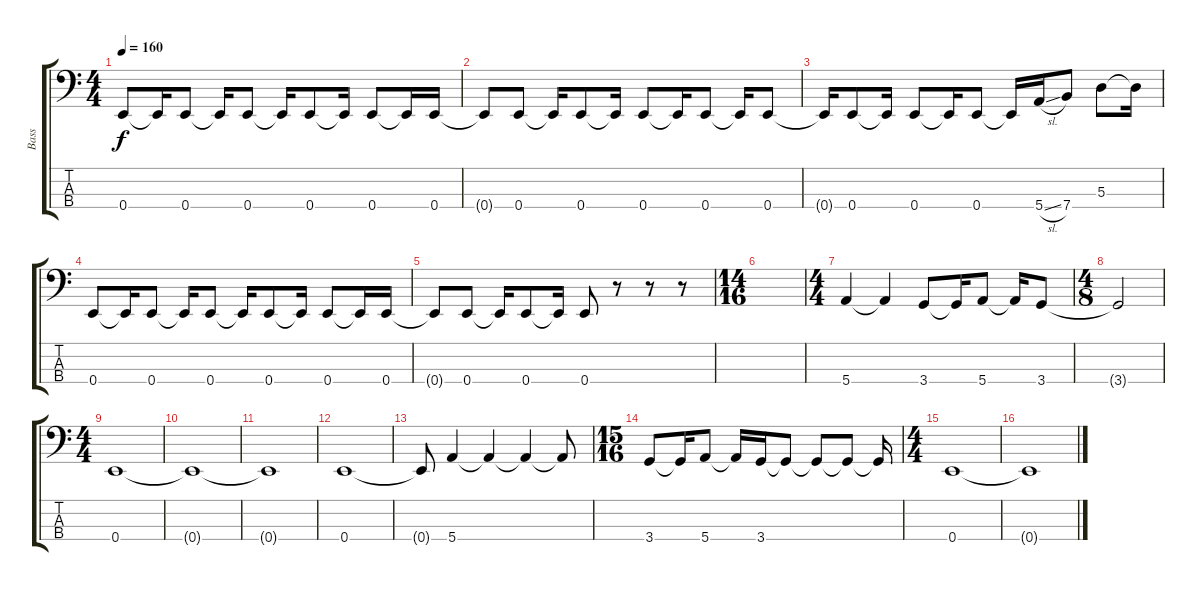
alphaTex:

\track ("Bass" "Bass") {instrument electricbassfinger}
\staff {score tabs}
\tuning (G2 D2 A1 E1) {hide}
\ts (4 4)
\tempo 160
\clef f4
\ks c
0.4.8{dy f} 0.4{t}.16 0.4.8 0.4{t}.16 0.4.8 0.4{t}.16 0.4.8 0.4{t}.16 0.4.8 0.4{t}.16 0.4.16 |
0.4{t}.8 0.4.8 0.4{t}.16 0.4.8 0.4{t}.16 0.4.8 0.4{t}.16 0.4.8 0.4{t}.16 0.4.8 |
0.4{t}.16 0.4.8 0.4{t}.16 0.4.8 0.4{t}.16 0.4.8 0.4{t}.16 5.4{sl}.16 7.4.8 5.3.8 5.3{t}.16 |
0.4.8 0.4{t}.16 0.4.8 0.4{t}.16 0.4.8 0.4{t}.16 0.4.8 0.4{t}.16 0.4.8 0.4{t}.16 0.4.16 |
0.4{t}.8 0.4.8 0.4{t}.16 0.4.8 0.4{t}.16 0.4.8 r.8 r.8 r.8 |
\ts (14 16)
|
\ts (4 4)
5.4.4 5.4{t}.4 3.4.8 3.4{t}.16 5.4.8 5.4{t}.16 3.4.8 |
\ts (4 8)
3.4{t}.2 |
\ts (4 4)
0.4.1 |
0.4{t}.1 |
0.4{t}.1 |
0.4.1 |
0.4{t}.8 5.4.4 5.4{t}.4 5.4{t}.4 5.4{t}.8 |
\ts (15 16)
3.4.8 3.4{t}.16 5.4.8 5.4{t}.16 3.4.16 3.4{t}.8 3.4{t}.8 3.4{t}.8 3.4{t}.16 |
\ts (4 4)
0.4.1 |
0.4{t}.1
